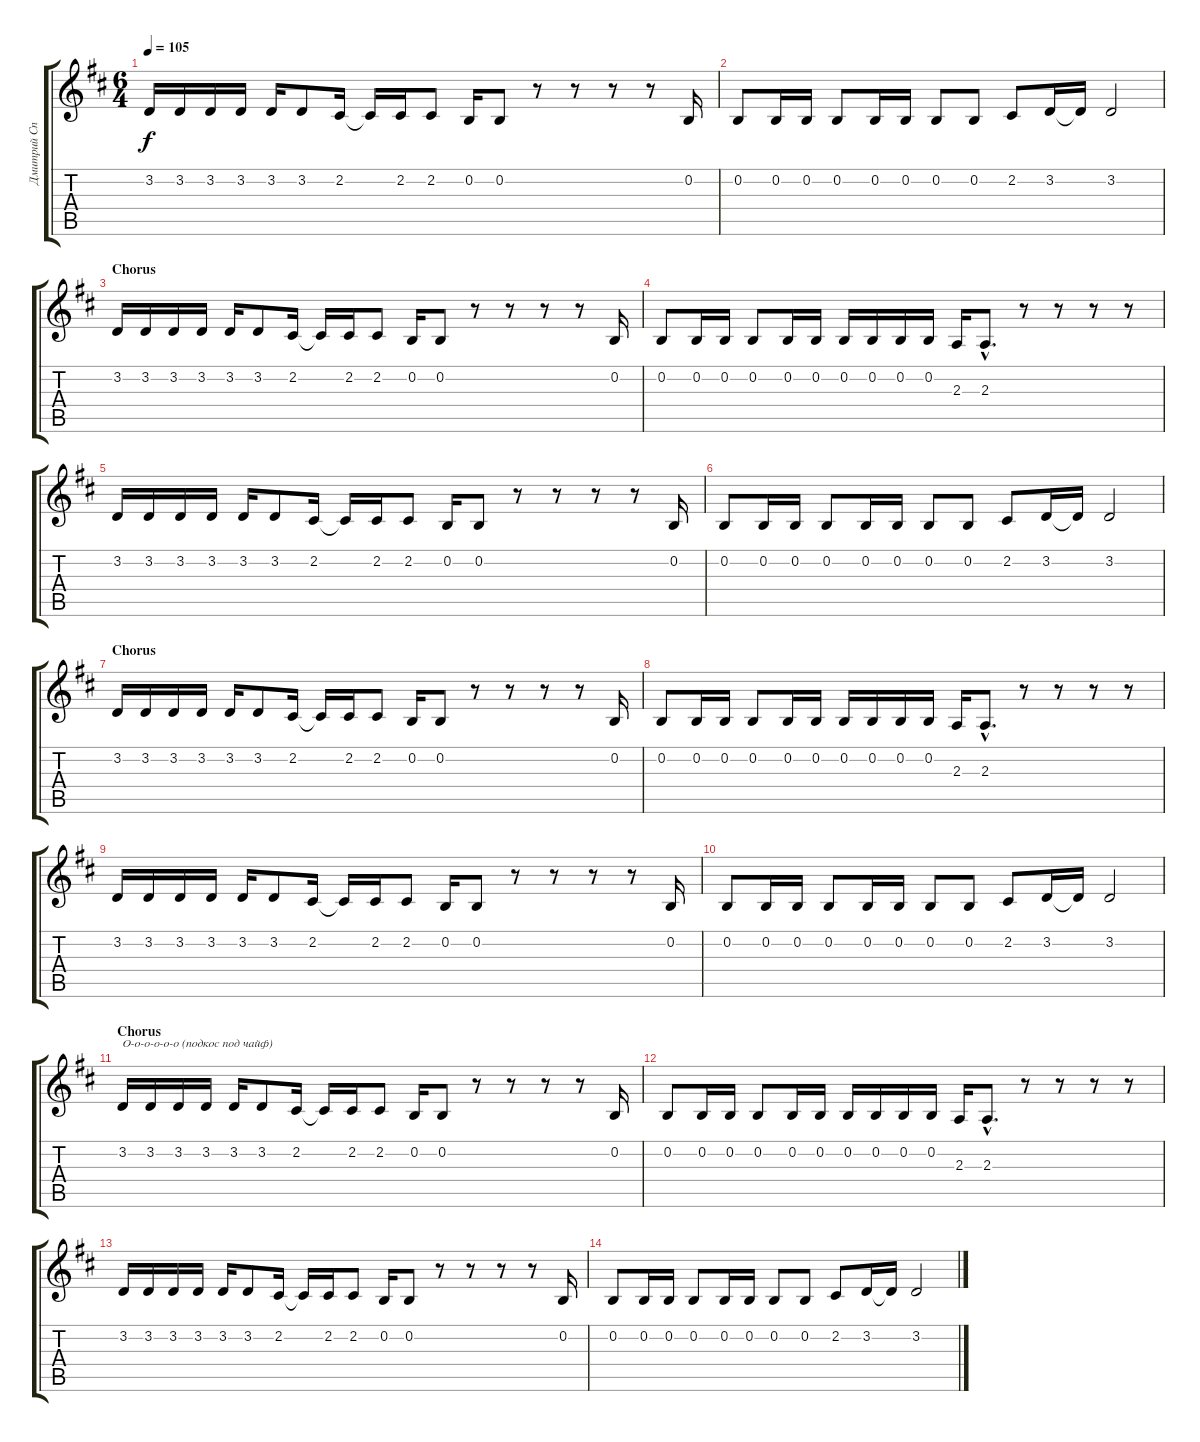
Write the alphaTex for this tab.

\track ("Дмитрий Спирин" "Дмитрий Сп") {instrument tenorsax}
\staff {score tabs}
\tuning (E4 B3 G3 D3 A2 E2) {hide}
\ts (6 4)
\tempo 105
\clef g2
\ks d
3.2.16{dy f} 3.2.16 3.2.16 3.2.16 3.2.16 3.2.8 2.2.16 2.2{t}.16 2.2.16 2.2.8 0.2.16 0.2.8 r.8 r.8 r.8 r.8 0.2.16 |
0.2.8 0.2.16 0.2.16 0.2.8 0.2.16 0.2.16 0.2.8 0.2.8 2.2.8 3.2.16 3.2{t}.16 3.2.2 |
\section ("" "Chorus")
3.2.16 3.2.16 3.2.16 3.2.16 3.2.16 3.2.8 2.2.16 2.2{t}.16 2.2.16 2.2.8 0.2.16 0.2.8 r.8 r.8 r.8 r.8 0.2.16 |
0.2.8 0.2.16 0.2.16 0.2.8 0.2.16 0.2.16 0.2.16 0.2.16 0.2.16 0.2.16 2.3.16 2.3{hac}.8{d} r.8 r.8 r.8 r.8 |
3.2.16 3.2.16 3.2.16 3.2.16 3.2.16 3.2.8 2.2.16 2.2{t}.16 2.2.16 2.2.8 0.2.16 0.2.8 r.8 r.8 r.8 r.8 0.2.16 |
0.2.8 0.2.16 0.2.16 0.2.8 0.2.16 0.2.16 0.2.8 0.2.8 2.2.8 3.2.16 3.2{t}.16 3.2.2 |
\section ("" "Chorus")
3.2.16 3.2.16 3.2.16 3.2.16 3.2.16 3.2.8 2.2.16 2.2{t}.16 2.2.16 2.2.8 0.2.16 0.2.8 r.8 r.8 r.8 r.8 0.2.16 |
0.2.8 0.2.16 0.2.16 0.2.8 0.2.16 0.2.16 0.2.16 0.2.16 0.2.16 0.2.16 2.3.16 2.3{hac}.8{d} r.8 r.8 r.8 r.8 |
3.2.16 3.2.16 3.2.16 3.2.16 3.2.16 3.2.8 2.2.16 2.2{t}.16 2.2.16 2.2.8 0.2.16 0.2.8 r.8 r.8 r.8 r.8 0.2.16 |
0.2.8 0.2.16 0.2.16 0.2.8 0.2.16 0.2.16 0.2.8 0.2.8 2.2.8 3.2.16 3.2{t}.16 3.2.2 |
\section ("" "Chorus")
3.2.16{txt "О-о-о-о-о-о (подкос под чайф) "} 3.2.16 3.2.16 3.2.16 3.2.16 3.2.8 2.2.16 2.2{t}.16 2.2.16 2.2.8 0.2.16 0.2.8 r.8 r.8 r.8 r.8 0.2.16 |
0.2.8 0.2.16 0.2.16 0.2.8 0.2.16 0.2.16 0.2.16 0.2.16 0.2.16 0.2.16 2.3.16 2.3{hac}.8{d} r.8 r.8 r.8 r.8 |
3.2.16 3.2.16 3.2.16 3.2.16 3.2.16 3.2.8 2.2.16 2.2{t}.16 2.2.16 2.2.8 0.2.16 0.2.8 r.8 r.8 r.8 r.8 0.2.16 |
0.2.8 0.2.16 0.2.16 0.2.8 0.2.16 0.2.16 0.2.8 0.2.8 2.2.8 3.2.16 3.2{t}.16 3.2.2
